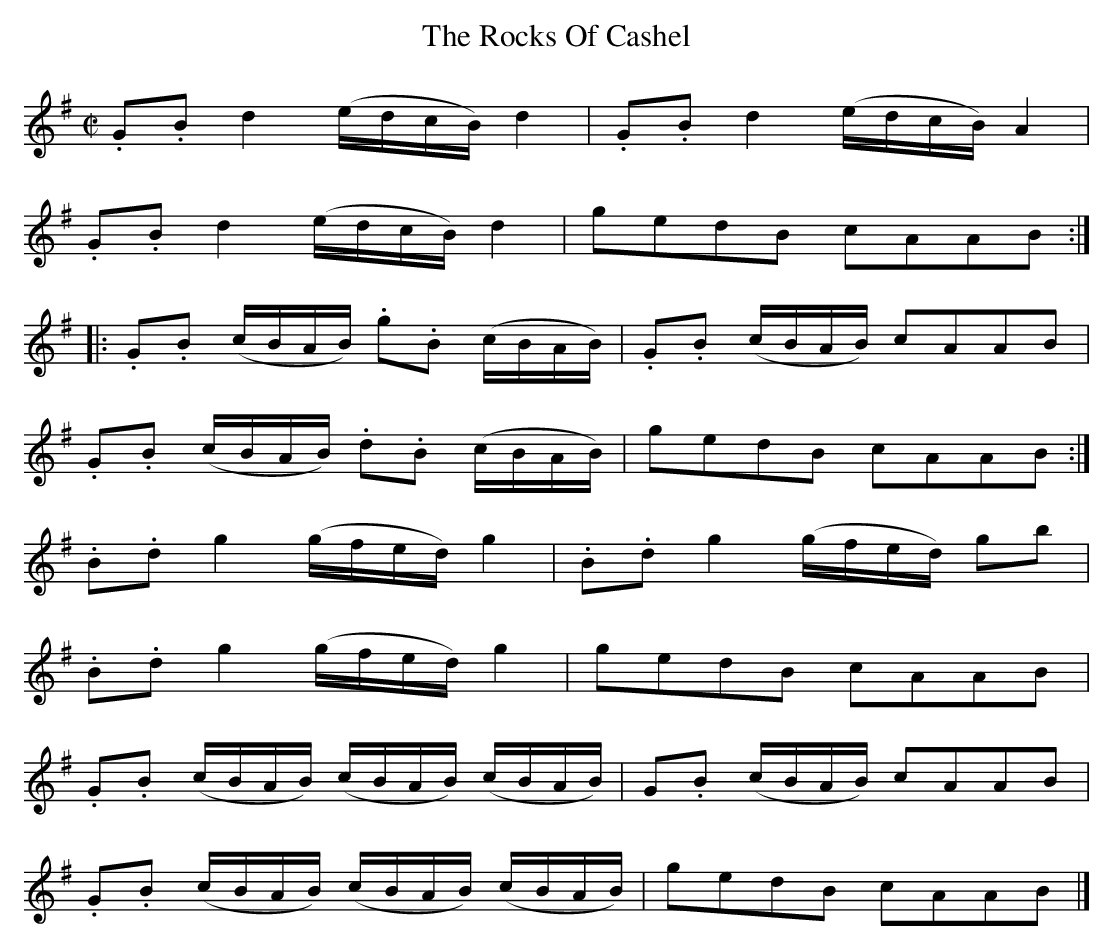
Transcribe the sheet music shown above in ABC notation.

X:1
T: The Rocks Of Cashel
M: C|
L: 1/8
K: G
   .G.B     d2     (e/d/c/B/)      d2    | .G.B     d2     (e/d/c/B/) A2  |
   .G.B     d2     (e/d/c/B/)      d2    |      gedB             cAAB    :|
|: .G.B (c/B/A/B/)    .g.B    (c/B/A/B/) | .G.B (c/B/A/B/)       cAAB     |
   .G.B (c/B/A/B/)    .d.B    (c/B/A/B/) |      gedB             cAAB    :|
   .B.d     g2     (g/f/e/d/)      g2    | .B.d     g2     (g/f/e/d/) gb  |
   .B.d     g2     (g/f/e/d/)      g2    |      gedB             cAAB     |
   .G.B (c/B/A/B/) (c/B/A/B/) (c/B/A/B/) |  G.B (c/B/A/B/)       cAAB     |
   .G.B (c/B/A/B/) (c/B/A/B/) (c/B/A/B/) |      gedB             cAAB     |]
